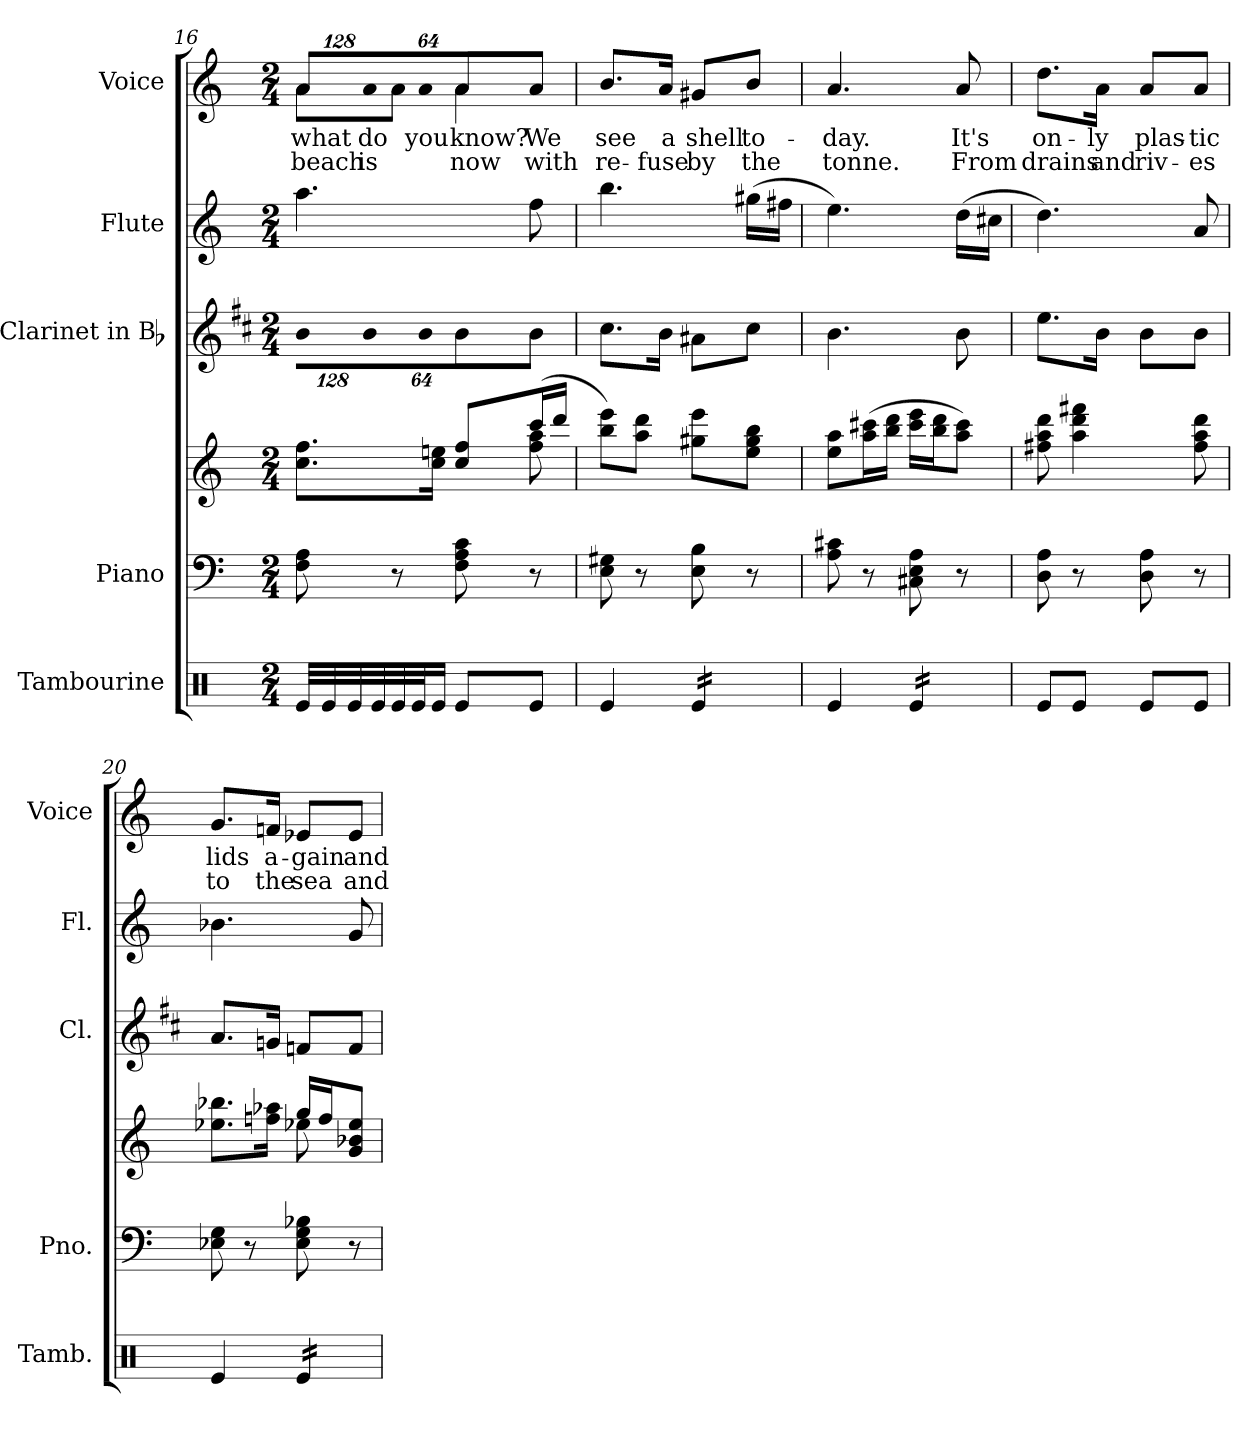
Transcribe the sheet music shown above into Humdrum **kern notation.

**kern	**kern	**kern	**kern	**kern	**kern	**text	**text
*part5	*part4	*part4	*part3	*part2	*part1	*part1	*part1
*staff6	*staff5	*staff4	*staff3	*staff2	*staff1	*staff1	*staff1
*I"Tambourine	*I"Piano	*	*I"Clarinet in Bb	*I"Flute	*I"Voice	*	*
*I'Tamb.	*I'Pno.	*	*I'Cl.	*I'Fl.	*I'Voice	*	*
*clefX	*clefF4	*clefG2	*clefG2	*clefG2	*clefG2	*	*
*	*	*	*ITrd1c2	*	*	*	*
*k[]	*k[]	*k[]	*k[]	*k[]	*k[]	*	*
*C:	*C:	*C:	*C:	*C:	*C:	*	*
*M2/4	*M2/4	*M2/4	*M2/4	*M2/4	*M2/4	*	*
=16	=16	=16	=16	=16	=16	=16	=16
*	*	*^	*	*	*	*	*
*	*	*	*	*Xbrackettup	*	*	*	*
!	!	!	!	!LO:N:vis=8	!	!	!	!
*	*	*	*	*	*	*Xbrackettup	*	*
!	!	!	!	!	!	!LO:N:vis=8	!	!
!	!	!	!	!	!	!	!LO:LY:b:color=#000000	!LO:LY:b:color=#000000
*	*	*	*	*	*	*^	*	*
*tremolo	*	*	*	*	*	*	*	*	*
32Rei/LLL	8Fi\ 8Ai	8.cci\ 8.ffiL	4.ryy	1024%85ai\L	4.aai\	1024%85ai/L	8ai\L	what	beach
32Rei/	.	.	.	.	.	.	.	.	.
32Rei/	.	.	.	.	.	.	.	.	.
!	!	!	!	!LO:N:vis=8	!	!LO:N:vis=8	!	!	!
!	!	!	!	!	!	!	!	!LO:LY:b:color=#000000	!LO:LY:b:color=#000000
.	.	.	.	1024%85ai\	.	1024%85ai/	.	do	is
32Rei/	.	.	.	.	.	.	.	.	.
32Rei/	8r	.	.	.	.	.	8ai\J	.	.
32Rei/JJJ	.	.	.	.	.	.	.	.	.
*Xtremolo	*	*	*	*	*	*	*	*	*
!	!	!	!	!LO:N:vis=8	!	!LO:N:vis=8	!	!	!
!	!	!	!	!	!	!	!	!LO:LY:b:color=#000000	!
.	.	.	.	512%43ai\J	.	512%43ai/J	.	you	.
16Rei/Jk	.	16cci\ 16eeniJk	.	.	.	.	.	.	.
!	!	!	!	!	!	!	!	!LO:LY:b:color=#000000	!LO:LY:b:color=#000000
8Rei/L	8Fi\ 8Ai 8ci	8cci/ 8ffiL	.	8ai\L	.	8ai/L	4ai\	know?	now
!	!	!	!	!	!	!	!	!LO:LY:b:color=#000000	!LO:LY:b:color=#000000
8Rei/J	8r	(16ccci/L	8ffi\ 8aai	8ai\J	8ffi\	8ai/J	.	We	with
.	.	16dddi/JJ	.	.	.	.	.	.	.
*	*	*v	*v	*	*	*v	*v	*	*
=17	=17	=17	=17	=17	=17	=17	=17
!	!	!	!	!	!	!LO:LY:b:color=#000000	!LO:LY:b:color=#000000
4Rei/	8Ei\ 8G#Xi	8bbi\ 8eeeiL)	8.bi\L	4.bbi\	8.bi/L	see	re-
.	8r	8aai\ 8dddiJ	.	.	.	.	.
!	!	!	!	!	!	!LO:LY:b:color=#000000	!LO:LY:b:color=#000000
.	.	.	16ai\Jk	.	16ai/Jk	a	-fuse
!	!	!	!	!	!	!LO:LY:b:color=#000000	!LO:LY:b:color=#000000
*tremolo	*	*	*	*	*	*	*
16Rei/LL	8Ei\ 8Bi	8gg#Xi\ 8eeeiL	8g#Xi\L	.	8g#Xi/L	shell	by
16Rei/	.	.	.	.	.	.	.
!	!	!	!	!	!	!LO:LY:b:color=#000000	!LO:LY:b:color=#000000
16Rei/	8r	8eei\ 8gg#i 8bbiJ	8bi\J	(16gg#Xi\LL	8bi/J	to-	the
16Rei/JJ	.	.	.	16ff#Xi\JJ	.	.	.
*Xtremolo	*	*	*	*	*	*	*
=18	=18	=18	=18	=18	=18	=18	=18
!	!	!	!	!	!	!LO:LY:b:color=#000000	!LO:LY:b:color=#000000
4Rei/	8Ai\ 8c#Xi	8eei\ 8aaiL	4.ai\	4.eei\)	4.ai/	-day.	tonne.
.	8r	(16aai\ 16ccc#XiL	.	.	.	.	.
.	.	16bbi\ 16dddiJJ	.	.	.	.	.
*tremolo	*	*	*	*	*	*	*
16Rei/LL	8C#Xi\ 8Ei 8Ai	16ccc#i\ 16eeeiLL	.	.	.	.	.
16Rei/	.	16bbi\ 16dddiJ	.	.	.	.	.
!	!	!	!	!	!	!LO:LY:b:color=#000000	!LO:LY:b:color=#000000
16Rei/	8r	8aai\ 8ccc#iJ)	8ai\	(16ddi\LL	8ai/	It's	From
16Rei/JJ	.	.	.	16cc#Xi\JJ	.	.	.
*Xtremolo	*	*	*	*	*	*	*
!!LO:LB:g=z
=19	=19	=19	=19	=19	=19	=19	=19
!	!	!	!	!	!	!LO:LY:b:color=#000000	!LO:LY:b:color=#000000
8Rei/L	8Di\ 8Ai	8ff#Xi\ 8aai 8dddi	8.ddi\L	4.ddi\)	8.ddi\L	on-	drains
8Rei/J	8r	4aai\ 4dddi 4fff#Xi	.	.	.	.	.
!	!	!	!	!	!	!LO:LY:b:color=#000000	!LO:LY:b:color=#000000
.	.	.	16ai\Jk	.	16ai\Jk	-ly	and
!	!	!	!	!	!	!LO:LY:b:color=#000000	!LO:LY:b:color=#000000
8Rei/L	8Di\ 8Ai	.	8ai\L	.	8ai/L	plas-	riv-
!	!	!	!	!	!	!LO:LY:b:color=#000000	!LO:LY:b:color=#000000
8Rei/J	8r	8ff#i\ 8aai 8dddi	8ai\J	8ai/	8ai/J	-tic	-es
=20	=20	=20	=20	=20	=20	=20	=20
*	*	*^	*	*	*	*	*
!	!	!	!	!	!	!	!LO:LY:b:color=#000000	!LO:LY:b:color=#000000
4Rei/	8E-Xi\ 8Gi	8.ee-Xi\ 8.bb-XiL	4ryy	8.gi/L	4.b-Xi\	8.gi/L	lids	to
.	8r	.	.	.	.	.	.	.
!	!	!	!	!	!	!	!LO:LY:b:color=#000000	!LO:LY:b:color=#000000
.	.	16ffni\ 16aa-XiJk	.	16fni/Jk	.	16fni/Jk	a-	the
!	!	!	!	!	!	!	!LO:LY:b:color=#000000	!LO:LY:b:color=#000000
*tremolo	*	*	*	*	*	*	*	*
16Rei/LL	8E-i\ 8Gi 8B-Xi	16ggi/LL	8ee-Xi\	8e-Xi/L	.	8e-Xi/L	-gain	sea
16Rei/	.	16ffi/J	.	.	.	.	.	.
!	!	!	!	!	!	!	!LO:LY:b:color=#000000	!LO:LY:b:color=#000000
16Rei/	8r	8gi/ 8b-Xi 8ee-iJ	8ryy	8e-i/J	8gi/	8e-i/J	and	and
16Rei/JJ	.	.	.	.	.	.	.	.
*Xtremolo	*	*	*	*	*	*	*	*
*	*	*v	*v	*	*	*	*	*
=	=	=	=	=	=	=	=
*-	*-	*-	*-	*-	*-	*-	*-
